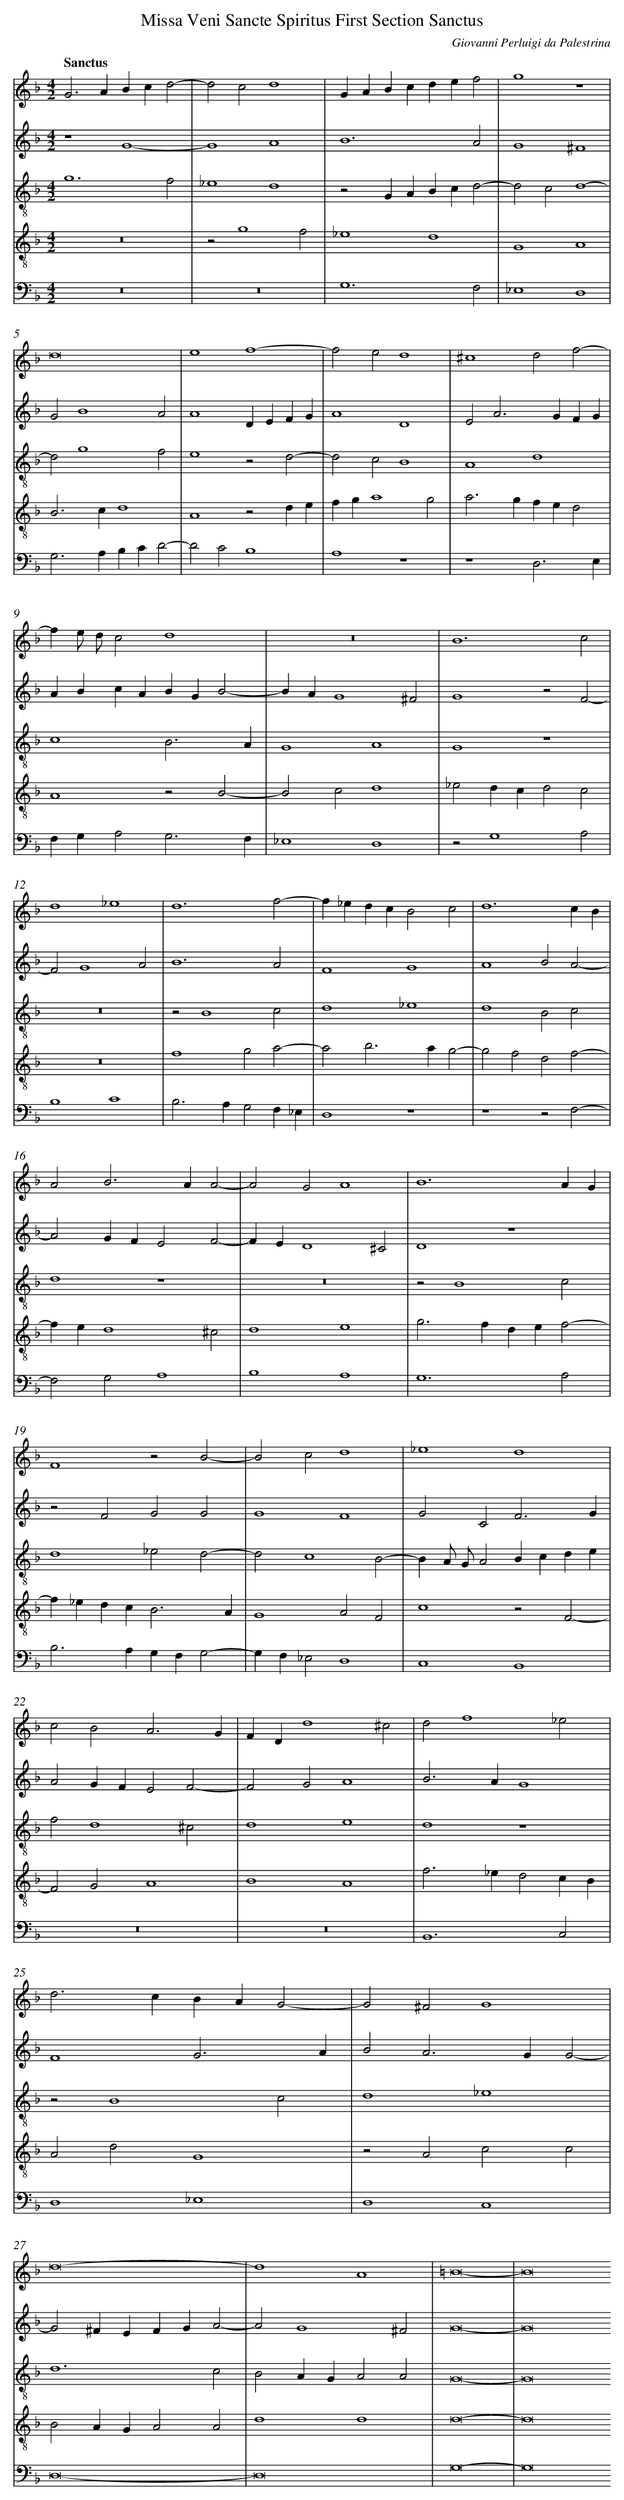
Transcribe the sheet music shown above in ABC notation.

X:1
T: Missa Veni Sancte Spiritus First Section Sanctus
C: Giovanni Perluigi da Palestrina
L: 1/4
M: 4/2
Q: "Sanctus"
V: 1 clef=treble
V: 2 clef=treble
V: 3 clef=treble-8
V: 4 clef=treble-8
V: 5 clef=bass
K: F
[V:1] G2>A2Bcd2- |
[V:2] z4G4- |
[V:3] g6f2 |
[V:4] z8 |
[V:5] z8 |
[V:1] d2c2d4 |
[V:2] G4A4 |
[V:3] _e4d4 |
[V:4] z2g4f2 |
[V:5] z8 |
[V:1] GABcdef2 |
[V:2] B6A2 |
[V:3] z2GABcd2- |
[V:4] _e4d4 |
[V:5] G,6F,2 |
[V:1] g4z4 |
[V:2] G4^F4 |
[V:3] d2c2d4- |
[V:4] G4A4 |
[V:5] _E,4D,4 |
[V:1] d8 |
[V:2] G2B4A2 |
[V:3] d2g4f2 |
[V:4] B2>c2d4 |
[V:5] G,2>A,2B,CD2- |
[V:1] e4f4- |
[V:2] A4DEFG |
[V:3] e4z2d2- |
[V:4] A4z2de |
[V:5] D2C2B,4 |
[V:1] f2e2d4 |
[V:2] A4D4 |
[V:3] d2c2B4 |
[V:4] fga4g2 |
[V:5] A,4z4 |
[V:1] ^c4d2f2- |
[V:2] E2A2>G2FG |
[V:3] A4d4 |
[V:4] a2>g2fed2 |
[V:5] z4D,3E, |
[V:1] fe/ d/c2d4 |
[V:2] ABcABGB2- |
[V:3] c4B3A |
[V:4] A4z2B2- |
[V:5] F,G,A,2G,3F, |
[V:1] z8 |
[V:2] BAG4^F2 |
[V:3] G4A4 |
[V:4] B2c2d4 |
[V:5] _E,4D,4 |
[V:1] B6c2 |
[V:2] G4z2F2- |
[V:3] G4z4 |
[V:4] _e2dcd2c2 |
[V:5] z2G,4A,2 |
[V:1] d4_e4 |
[V:2] F2G4A2 |
[V:3] z8 |
[V:4] z8 |
[V:5] B,4C4 |
[V:1] d6f2- |
[V:2] B6A2 |
[V:3] z2B4c2 |
[V:4] f4g2a2- |
[V:5] B,2>A,2G,2F,_E, |
[V:1] f_edcB2c2 |
[V:2] F4G4 |
[V:3] d4_e4 |
[V:4] a2b2>a2g2- |
[V:5] D,4z4 |
[V:1] d6cB |
[V:2] A4B2A2- |
[V:3] d4B2c2 |
[V:4] g2f2d2f2- |
[V:5] z4z2F,2- |
[V:1] A2B2>A2A2- |
[V:2] A2GFE2F2- |
[V:3] d4z4 |
[V:4] fed4^c2 |
[V:5] F,2G,2A,4 |
[V:1] A2G2A4 |
[V:2] FED4^C2 |
[V:3] z8 |
[V:4] d4e4 |
[V:5] B,4A,4 |
[V:1] B6AG |
[V:2] D4z4 |
[V:3] z2B4c2 |
[V:4] g2>f2def2- |
[V:5] G,6A,2 |
[V:1] F4z2B2- |
[V:2] z2F2G2G2 |
[V:3] d4_e2d2- |
[V:4] f_edc2<B2A |
[V:5] B,2>A,2G,F,G,2- |
[V:1] B2c2d4 |
[V:2] G4F4 |
[V:3] d2c4B2- |
[V:4] G4A2F2 |
[V:5] G,F,_E,2D,4 |
[V:1] _e4d4 |
[V:2] G2C2F3G |
[V:3] BA/ G/A2Bcde |
[V:4] c4z2F2- |
[V:5] C,4B,,4 |
[V:1] c2B2A3G |
[V:2] A2GFE2F2- |
[V:3] f2d4^c2 |
[V:4] F2G2A4 |
[V:5] z8 |
[V:1] FDd4^c2 |
[V:2] F2G2A4 |
[V:3] d4e4 |
[V:4] B4A4 |
[V:5] z8 |
[V:1] d2f4_e2 |
[V:2] B2>A2G4 |
[V:3] d4z4 |
[V:4] f2>_e2d2cB |
[V:5] B,,6C,2 |
[V:1] d2>c2BAG2- |
[V:2] F4G3A |
[V:3] z2B4c2 |
[V:4] A2d2G4 |
[V:5] D,4_E,4 |
[V:1] G2^F2G4 |
[V:2] B2A2>G2G2- |
[V:3] d4_e4 |
[V:4] z2A2c2c2 |
[V:5] D,4C,4 |
[V:1] d8- |
[V:2] G2^FEFGA2- |
[V:3] d6c2 |
[V:4] B2AGA2A2 |
[V:5] D,8- |
[V:1] d4A4 |
[V:2] A2G4^F2 |
[V:3] B2AGA2A2 |
[V:4] d4d4 |
[V:5] D,8 |
[V:1] =B8- |
[V:2] G8- |
[V:3] G8- |
[V:4] d8- |
[V:5] G,8- |
[V:1] B8
[V:2] G8
[V:3] G8
[V:4] d8
[V:5] G,8
